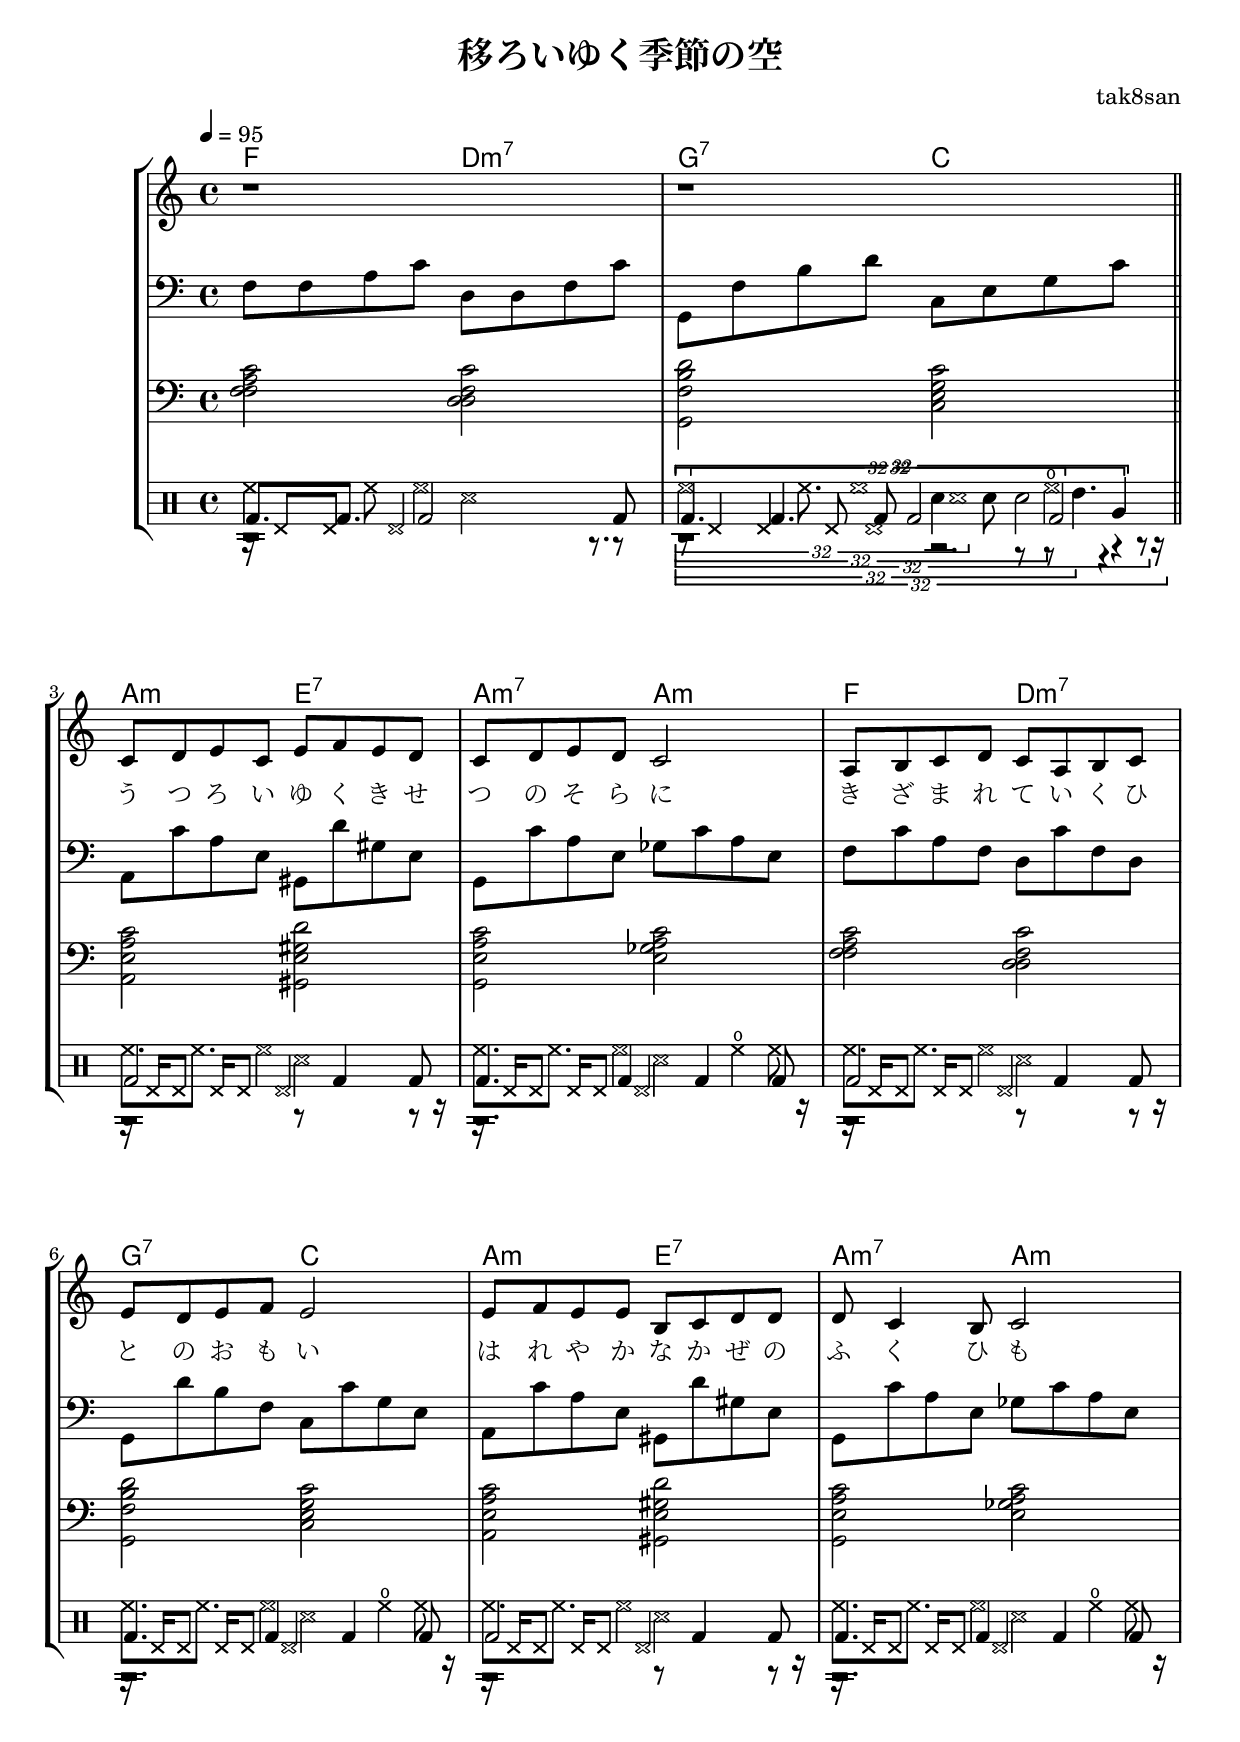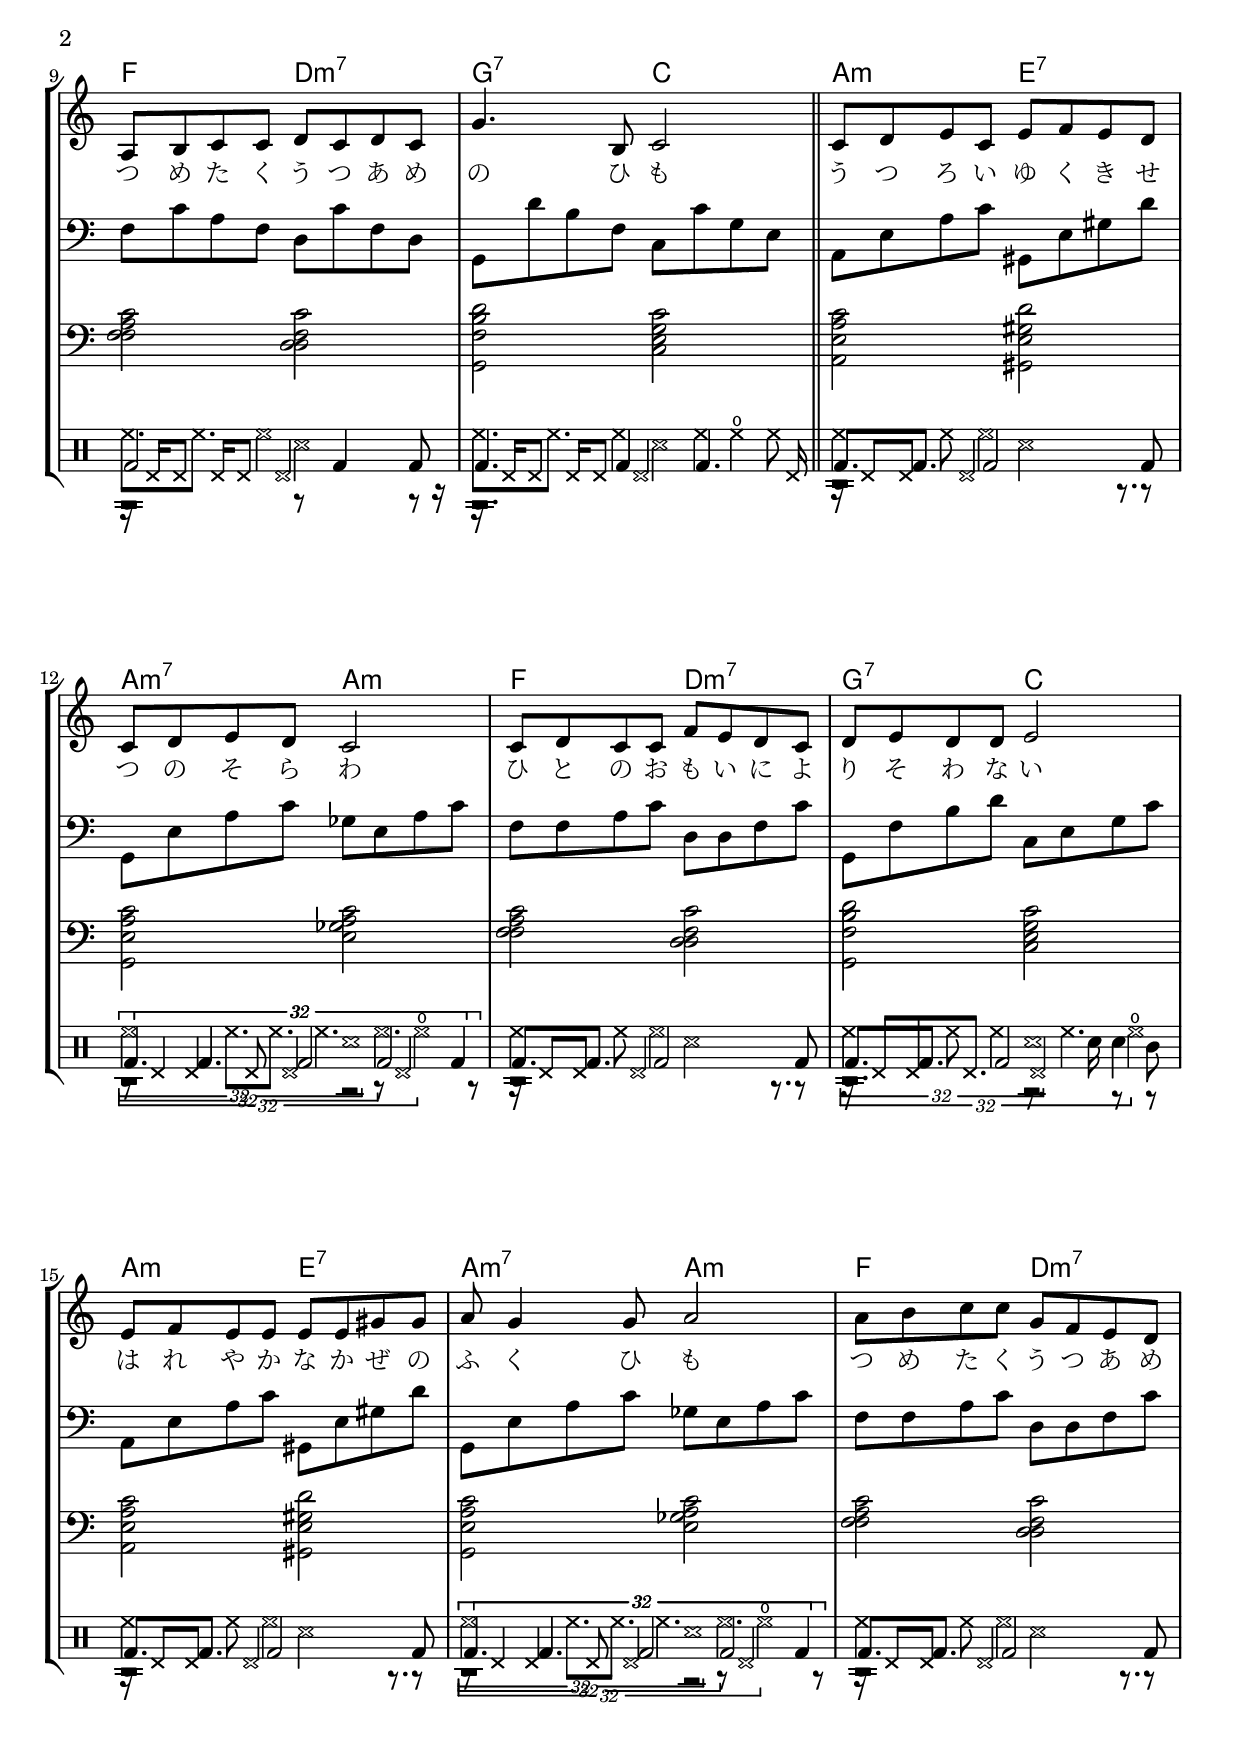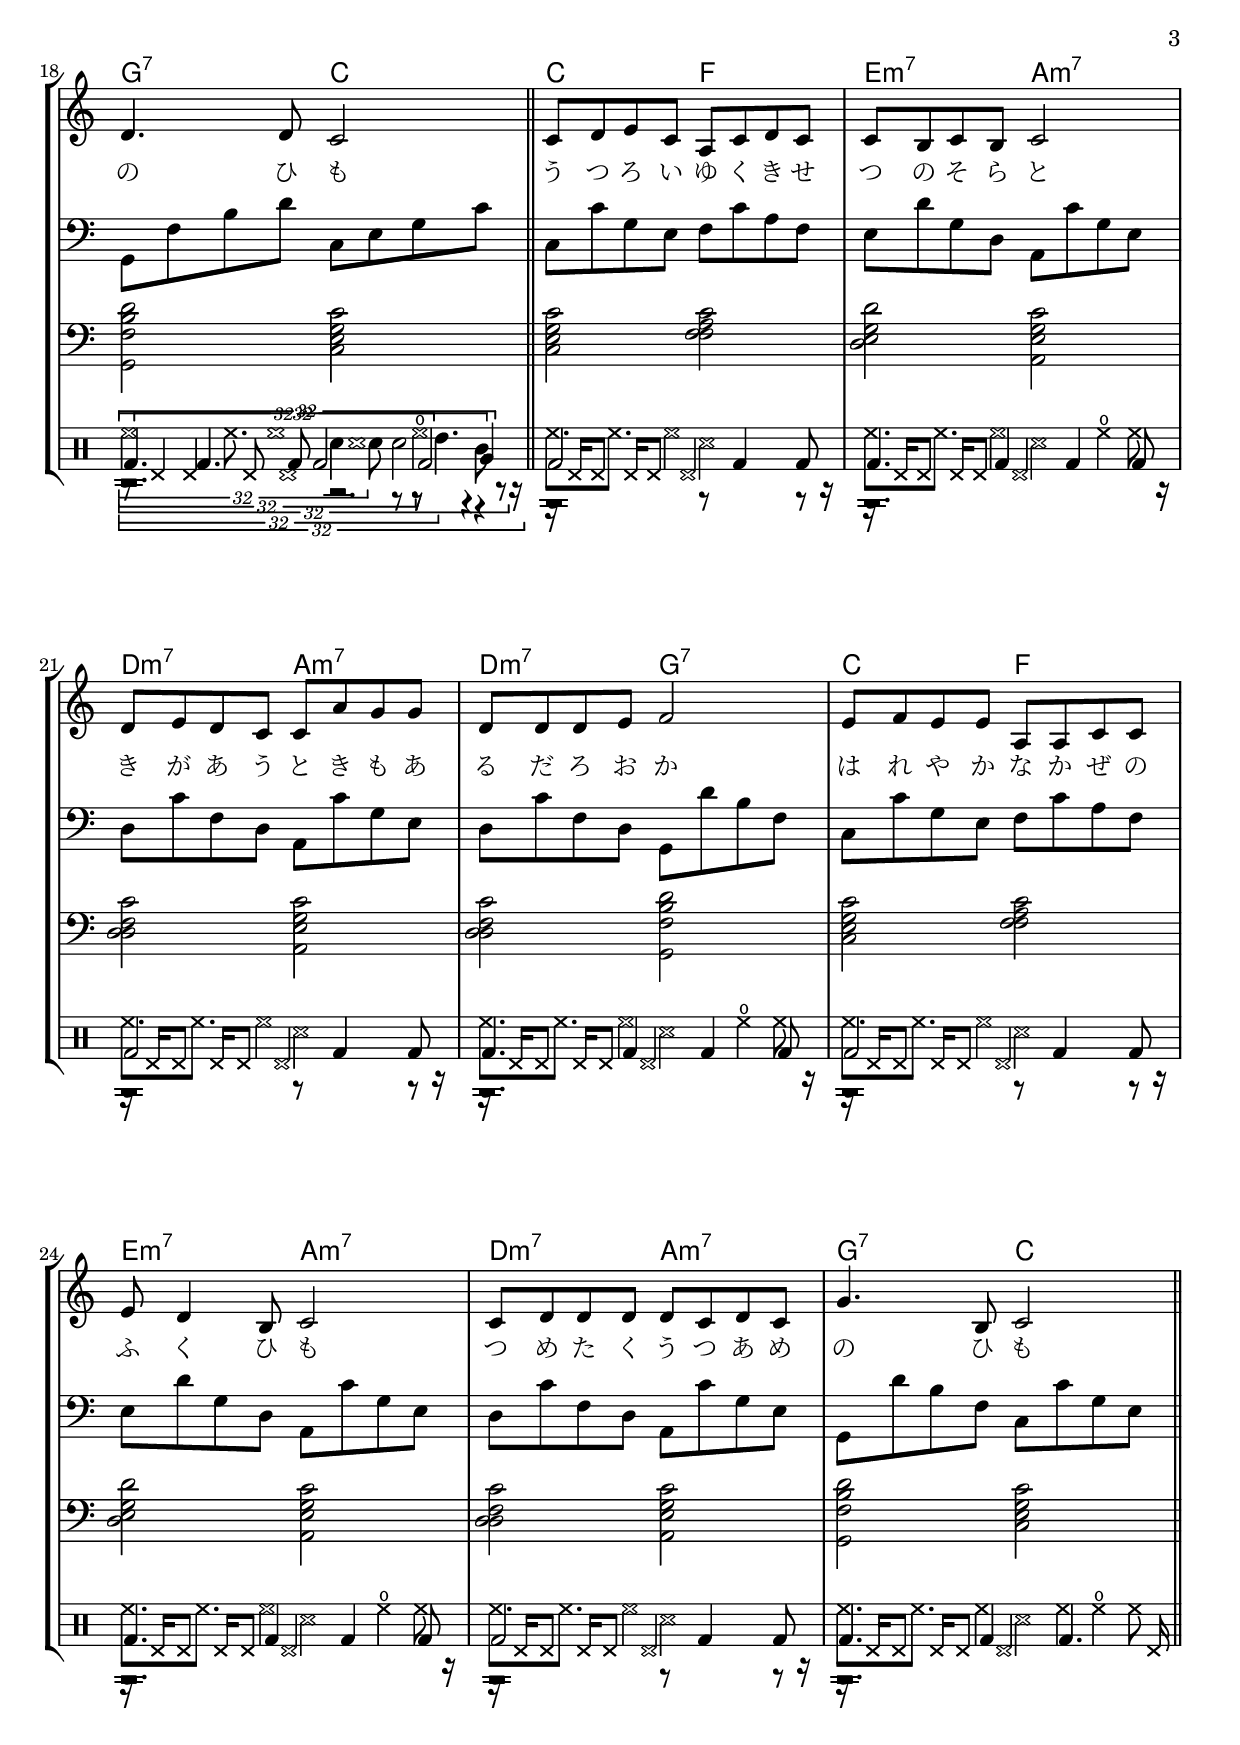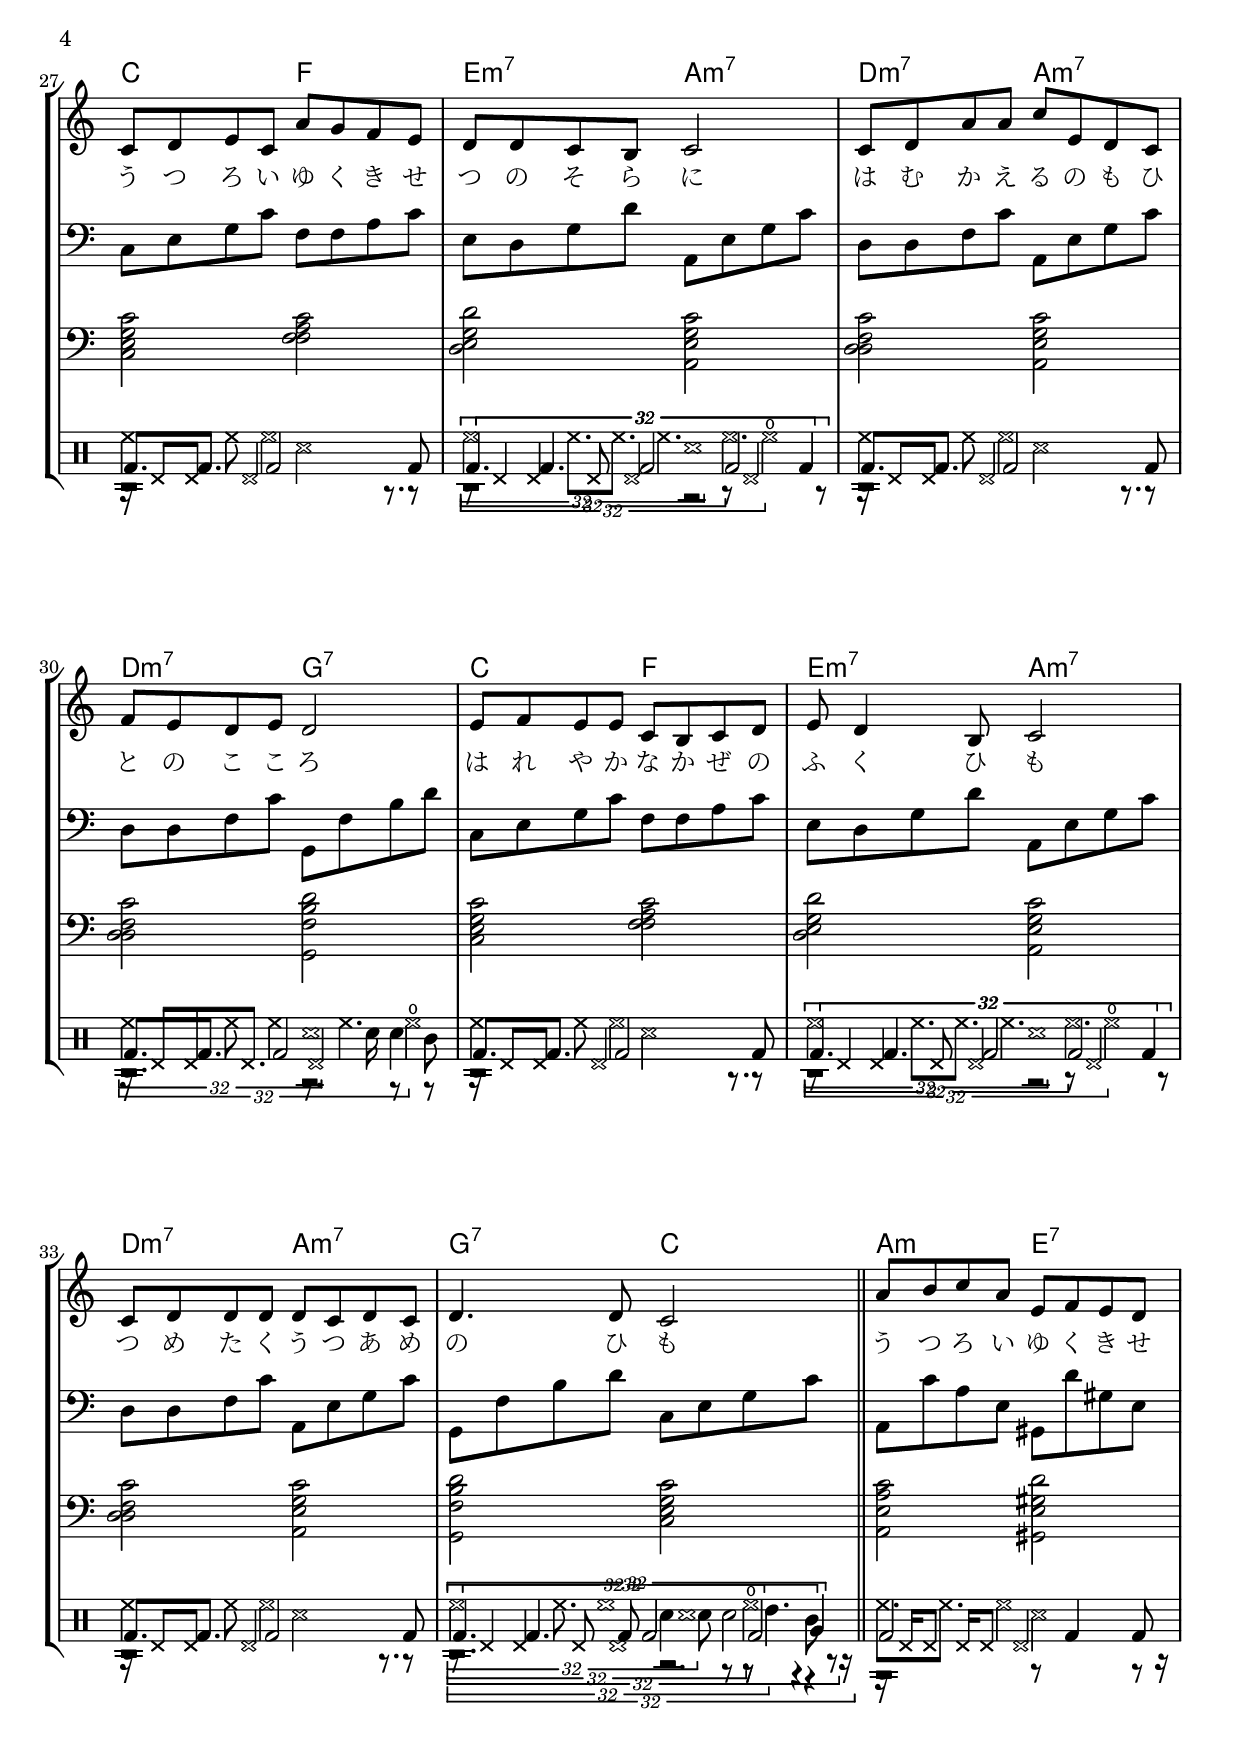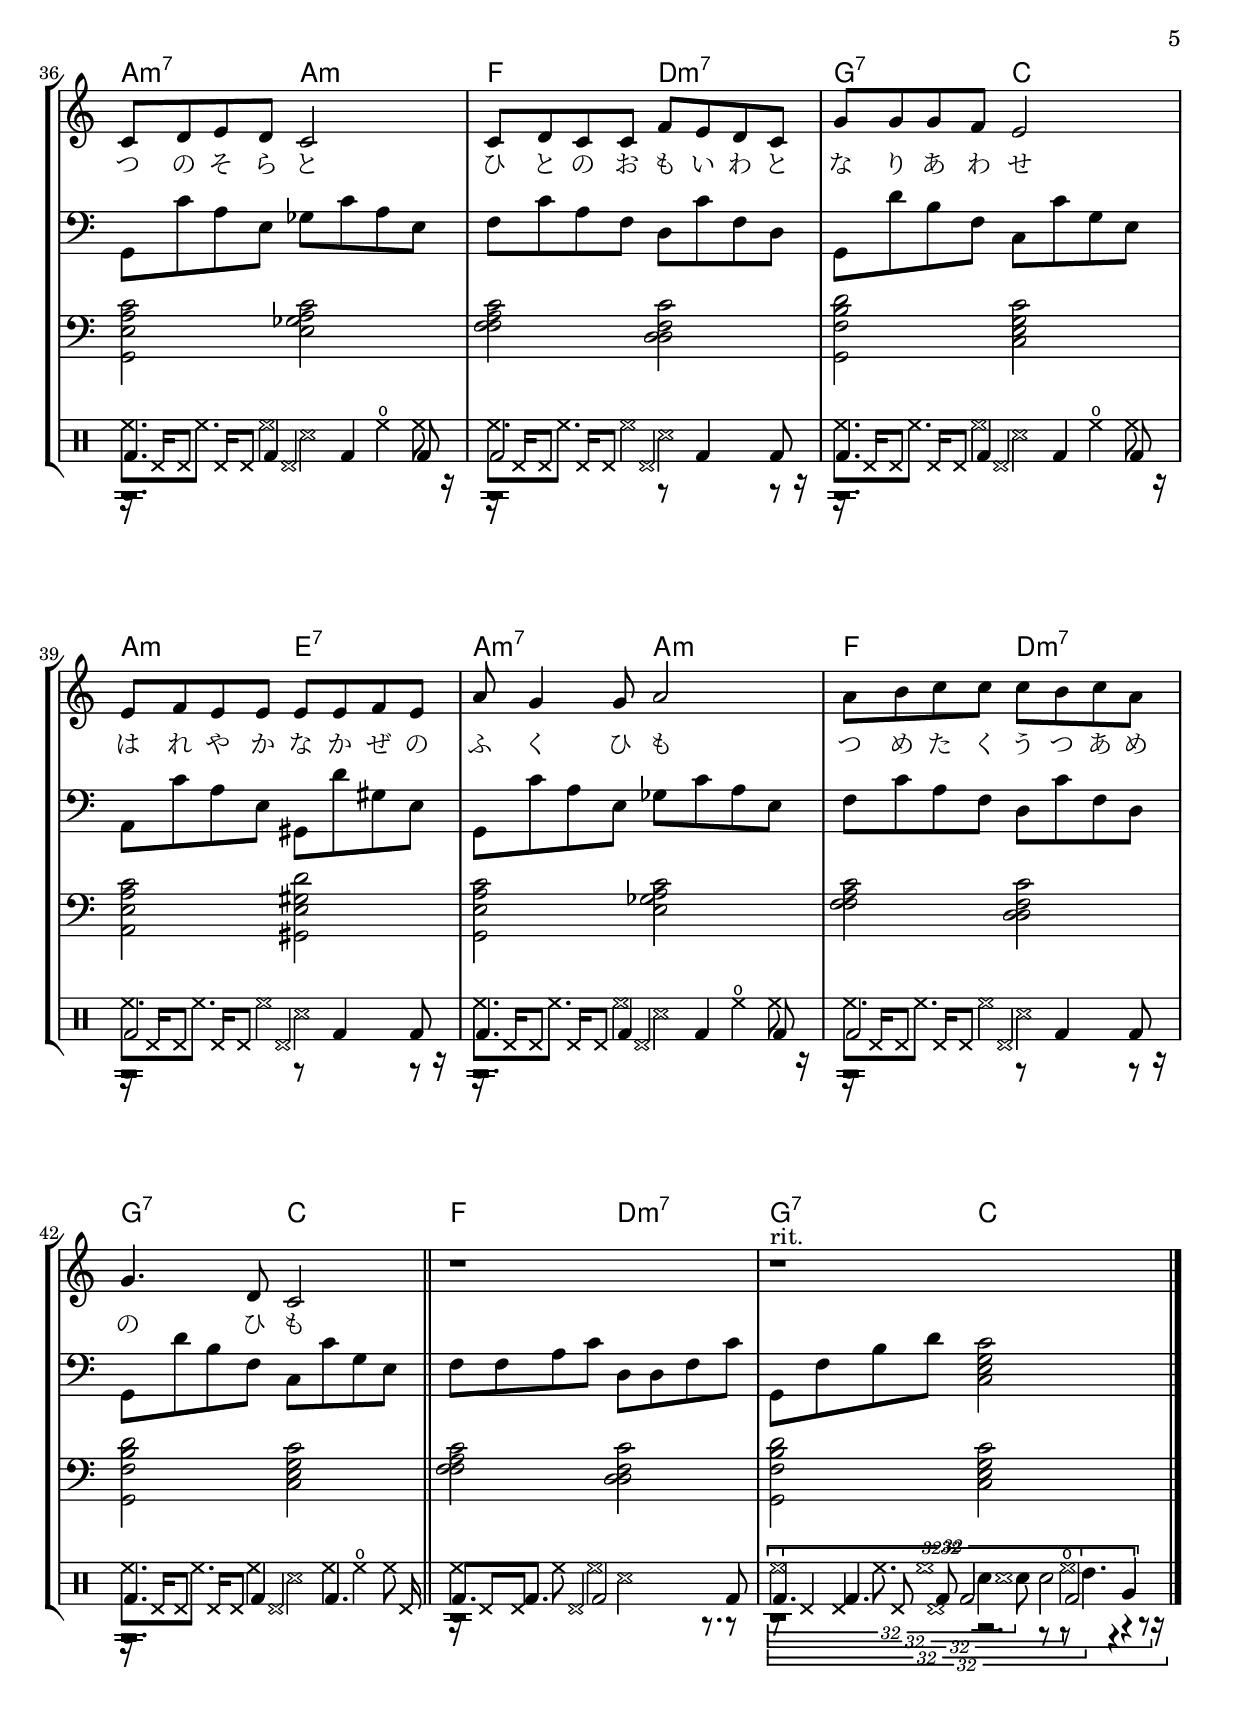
\version "2.12.1"

\header {
	title = \markup {移ろいゆく季節の空}
	composer = \markup \center-column {tak8san}
}

harmony = \chordmode {
	f2 d:min7 g:7 c 

	a:m e:7 a:min7 a:m f d:min7 g:7 c a:m e:7 a:min7 a:m f d:min7 g:7 c 

	a:m e:7 a:min7 a:m f d:min7 g:7 c a:m e:7 a:min7 a:m f d:min7 g:7 c 

	c f e:min7 a:min7 d:min7 a:min7 d:min7 g:7 c f e:min7 a:min7 d:min7 a:min7 g:7 c 

	c f e:min7 a:min7 d:min7 a:min7 d:min7 g:7 c f e:min7 a:min7 d:min7 a:min7 g:7 c 

	a:m e:7 a:min7 a:m f d:min7 g:7 c a:m e:7 a:min7 a:m f d:min7 g:7 c 

	f d:min7 g:7 c 
}

melody = {
	\key c \major
	\tempo 4 = 95
	r1 | r1   
	\set Staff.midiInstrument = #"fss0.35"
	\set Staff.midiMinimumVolume = #0.7
	\set Staff.midiMaximumVolume = #0.9
	c'8  d'8  e'8  c'8  e'8  f'8  e'8  d'8 
	c'8  d'8  e'8  d'8  c'2 
	a8  b8  c'8  d'8  c'8  a8  b8  c'8 
	e'8  d'8  e'8  f'8  e'2 
	e'8  f'8  e'8  e'8  b8  c'8  d'8  d'8 
	d'8  c'4  b8  c'2 
	a8  b8  c'8  c'8  d'8  c'8  d'8  c'8 
	g'4.  b8  c'2
	\set Staff.midiInstrument = #"fss0.35"
	\set Staff.midiMinimumVolume = #0.7
	\set Staff.midiMaximumVolume = #0.9
	c'8  d'8  e'8  c'8  e'8  f'8  e'8  d'8 
	c'8  d'8  e'8  d'8  c'2 
	c'8  d'8  c'8  c'8  f'8  e'8  d'8  c'8 
	d'8  e'8  d'8  d'8  e'2 
	e'8  f'8  e'8  e'8  e'8  e'8  gis'8  gis'8 
	a'8  g'4  g'8  a'2 
	a'8  b'8  c''8  c''8  g'8  f'8  e'8  d'8 
	d'4.  d'8  c'2
	\set Staff.midiInstrument = #"fss0.35"
	\set Staff.midiMinimumVolume = #0.7
	\set Staff.midiMaximumVolume = #0.9
	c'8  d'8  e'8  c'8  a8  c'8  d'8  c'8 
	c'8  b8  c'8  b8  c'2 
	d'8  e'8  d'8  c'8  c'8  a'8  g'8  g'8 
	d'8  d'8  d'8  e'8  f'2 
	e'8  f'8  e'8  e'8  a8  a8  c'8  c'8 
	e'8  d'4  b8  c'2 
	c'8  d'8  d'8  d'8  d'8  c'8  d'8  c'8 
	g'4.  b8  c'2
	\set Staff.midiInstrument = #"fss0.35"
	\set Staff.midiMinimumVolume = #0.7
	\set Staff.midiMaximumVolume = #0.9
	c'8  d'8  e'8  c'8  a'8  g'8  f'8  e'8 
	d'8  d'8  c'8  b8  c'2 
	c'8  d'8  a'8  a'8  c''8  e'8  d'8  c'8 
	f'8  e'8  d'8  e'8  d'2 
	e'8  f'8  e'8  e'8  c'8  b8  c'8  d'8 
	e'8  d'4  b8  c'2 
	c'8  d'8  d'8  d'8  d'8  c'8  d'8  c'8 
	d'4.  d'8  c'2
	\set Staff.midiInstrument = #"fss0.35"
	\set Staff.midiMinimumVolume = #0.7
	\set Staff.midiMaximumVolume = #0.9
	a'8  b'8  c''8  a'8  e'8  f'8  e'8  d'8 
	c'8  d'8  e'8  d'8  c'2 
	c'8  d'8  c'8  c'8  f'8  e'8  d'8  c'8 
	g'8  g'8  g'8  f'8  e'2 
	e'8  f'8  e'8  e'8  e'8  e'8  f'8  e'8 
	a'8  g'4  g'8  a'2 
	a'8  b'8  c''8  c''8  c''8  b'8  c''8  a'8 
	g'4.  d'8  c'2
	r1 | r1^"rit." \bar "|."
}

words = \lyricmode {
	
	う  つ  ろ  い  ゆ  く  き  せ  つ  の  そ  ら  に  き  ざ  ま  れ  て  い  く  ひ  と  の  お  も  い  は  れ  や  か  な  か  ぜ  の  ふ  く  ひ  も  つ  め  た  く  う  つ  あ  め  の  ひ  も  
	う  つ  ろ  い  ゆ  く  き  せ  つ  の  そ  ら  わ  ひ  と  の  お  も  い  に  よ  り  そ  わ  な  い  は  れ  や  か  な  か  ぜ  の  ふ  く  ひ  も  つ  め  た  く  う  つ  あ  め  の  ひ  も  
	う  つ  ろ  い  ゆ  く  き  せ  つ  の  そ  ら  と  き  が  あ  う  と  き  も  あ  る  だ  ろ  お  か  は  れ  や  か  な  か  ぜ  の  ふ  く  ひ  も  つ  め  た  く  う  つ  あ  め  の  ひ  も  
	う  つ  ろ  い  ゆ  く  き  せ  つ  の  そ  ら  に  は  む  か  え  る  の  も  ひ  と  の  こ  こ  ろ  は  れ  や  か  な  か  ぜ  の  ふ  く  ひ  も  つ  め  た  く  う  つ  あ  め  の  ひ  も  
	う  つ  ろ  い  ゆ  く  き  せ  つ  の  そ  ら  と  ひ  と  の  お  も  い  わ  と  な  り  あ  わ  せ  は  れ  や  か  な  か  ぜ  の  ふ  く  ひ  も  つ  め  た  く  う  つ  あ  め  の  ひ  も  
	
}

tempochange = {
	\tempo 4 = 95
	r1 | r1 \bar "||"
	\tempo 4 = 95
	r1 | r1 | r1 | r1 | r1 | r1 | r1 | r1 \bar "||"
	\tempo 4 = 95
	r1 | r1 | r1 | r1 | r1 | r1 | r1 | r1 \bar "||"
	\tempo 4 = 95
	r1 | r1 | r1 | r1 | r1 | r1 | r1 | r1 \bar "||"
	\tempo 4 = 95
	r1 | r1 | r1 | r1 | r1 | r1 | r1 | r1 \bar "||"
	\tempo 4 = 95
	r1 | r1 | r1 | r1 | r1 | r1 | r1 | r1 \bar "||"
	\tempo 4 = 95
	r1 | \tempo 4 = 71 r2 \tempo 4 = 63 r2 \bar "|."
}

mainacc = {
	\clef bass
	\set Staff.midiInstrument = #"Acoustic Guitar (steel)"
	\set Staff.midiMinimumVolume = #0.3
	\set Staff.midiMaximumVolume = #0.6
	\key c \major
	\tempo 4 = 95
	f8 f8 a8 c'8
	d8 d8 f8 c'8
	g,8 f8 b8 d'8
	c8 e8 g8 c'8
	\bar "||"

	\set Staff.midiInstrument = #"Acoustic Guitar (steel)"
	\set Staff.midiMinimumVolume = #0.3
	\set Staff.midiMaximumVolume = #0.6
	a,8 c' a e
	gis,8 d' gis e
	g,8 c' a e
	ges8 c' a e
	f8 c' a f
	d8 c' f d
	g,8 d' b f
	c8 c' g e
	a,8 c' a e
	gis,8 d' gis e
	g,8 c' a e
	ges8 c' a e
	f8 c' a f
	d8 c' f d
	g,8 d' b f
	c8 c' g e
	\bar "||"

	\set Staff.midiInstrument = #"Acoustic Guitar (steel)"
	\set Staff.midiMinimumVolume = #0.3
	\set Staff.midiMaximumVolume = #0.6
	a,8 e8 a8 c'8
	gis,8 e8 gis8 d'8
	g,8 e8 a8 c'8
	ges8 e8 a8 c'8
	f8 f8 a8 c'8
	d8 d8 f8 c'8
	g,8 f8 b8 d'8
	c8 e8 g8 c'8
	a,8 e8 a8 c'8
	gis,8 e8 gis8 d'8
	g,8 e8 a8 c'8
	ges8 e8 a8 c'8
	f8 f8 a8 c'8
	d8 d8 f8 c'8
	g,8 f8 b8 d'8
	c8 e8 g8 c'8
	\bar "||"

	\set Staff.midiInstrument = #"Acoustic Guitar (steel)"
	\set Staff.midiMinimumVolume = #0.3
	\set Staff.midiMaximumVolume = #0.6
	c8 c' g e
	f8 c' a f
	e8 d' g d
	a,8 c' g e
	d8 c' f d
	a,8 c' g e
	d8 c' f d
	g,8 d' b f
	c8 c' g e
	f8 c' a f
	e8 d' g d
	a,8 c' g e
	d8 c' f d
	a,8 c' g e
	g,8 d' b f
	c8 c' g e
	\bar "||"

	\set Staff.midiInstrument = #"Acoustic Guitar (steel)"
	\set Staff.midiMinimumVolume = #0.3
	\set Staff.midiMaximumVolume = #0.6
	c8 e8 g8 c'8
	f8 f8 a8 c'8
	e8 d8 g8 d'8
	a,8 e8 g8 c'8
	d8 d8 f8 c'8
	a,8 e8 g8 c'8
	d8 d8 f8 c'8
	g,8 f8 b8 d'8
	c8 e8 g8 c'8
	f8 f8 a8 c'8
	e8 d8 g8 d'8
	a,8 e8 g8 c'8
	d8 d8 f8 c'8
	a,8 e8 g8 c'8
	g,8 f8 b8 d'8
	c8 e8 g8 c'8
	\bar "||"

	\set Staff.midiInstrument = #"Acoustic Guitar (steel)"
	\set Staff.midiMinimumVolume = #0.3
	\set Staff.midiMaximumVolume = #0.6
	a,8 c' a e
	gis,8 d' gis e
	g,8 c' a e
	ges8 c' a e
	f8 c' a f
	d8 c' f d
	g,8 d' b f
	c8 c' g e
	a,8 c' a e
	gis,8 d' gis e
	g,8 c' a e
	ges8 c' a e
	f8 c' a f
	d8 c' f d
	g,8 d' b f
	c8 c' g e
	\bar "||"

	\set Staff.midiInstrument = #"Acoustic Guitar (steel)"
	\set Staff.midiMinimumVolume = #0.3
	\set Staff.midiMaximumVolume = #0.6
	f8 f8 a8 c'8
	d8 d8 f8 c'8
	g,8 f8 b8 d'8
	<c e g c'>2
	\bar "|."
}

subacc = {
	\clef bass
	\set Staff.midiInstrument = #"String Ensemble 1"
	\set Staff.midiMinimumVolume = #0.3
	\set Staff.midiMaximumVolume = #0.6
	\key c \major
	\tempo 4 = 95
	<f f a c'>2
	<d d f c'>2
	<g, f b d'>2
	<c e g c'>2
	\bar "||"

	\set Staff.midiInstrument = #"String Ensemble 2"
	\set Staff.midiMinimumVolume = #0.3
	\set Staff.midiMaximumVolume = #0.6
	<a, e a c'>2
	<gis, e gis d'>2
	<g, e a c'>2
	<ges e a c'>2
	<f f a c'>2
	<d d f c'>2
	<g, f b d'>2
	<c e g c'>2
	<a, e a c'>2
	<gis, e gis d'>2
	<g, e a c'>2
	<ges e a c'>2
	<f f a c'>2
	<d d f c'>2
	<g, f b d'>2
	<c e g c'>2
	\bar "||"

	\set Staff.midiInstrument = #"String Ensemble 1"
	\set Staff.midiMinimumVolume = #0.3
	\set Staff.midiMaximumVolume = #0.6
	<a, e a c'>2
	<gis, e gis d'>2
	<g, e a c'>2
	<ges e a c'>2
	<f f a c'>2
	<d d f c'>2
	<g, f b d'>2
	<c e g c'>2
	<a, e a c'>2
	<gis, e gis d'>2
	<g, e a c'>2
	<ges e a c'>2
	<f f a c'>2
	<d d f c'>2
	<g, f b d'>2
	<c e g c'>2
	\bar "||"

	\set Staff.midiInstrument = #"String Ensemble 2"
	\set Staff.midiMinimumVolume = #0.3
	\set Staff.midiMaximumVolume = #0.6
	<c e g c'>2
	<f f a c'>2
	<e d g d'>2
	<a, e g c'>2
	<d d f c'>2
	<a, e g c'>2
	<d d f c'>2
	<g, f b d'>2
	<c e g c'>2
	<f f a c'>2
	<e d g d'>2
	<a, e g c'>2
	<d d f c'>2
	<a, e g c'>2
	<g, f b d'>2
	<c e g c'>2
	\bar "||"

	\set Staff.midiInstrument = #"String Ensemble 1"
	\set Staff.midiMinimumVolume = #0.3
	\set Staff.midiMaximumVolume = #0.6
	<c e g c'>2
	<f f a c'>2
	<e d g d'>2
	<a, e g c'>2
	<d d f c'>2
	<a, e g c'>2
	<d d f c'>2
	<g, f b d'>2
	<c e g c'>2
	<f f a c'>2
	<e d g d'>2
	<a, e g c'>2
	<d d f c'>2
	<a, e g c'>2
	<g, f b d'>2
	<c e g c'>2
	\bar "||"

	\set Staff.midiInstrument = #"String Ensemble 2"
	\set Staff.midiMinimumVolume = #0.3
	\set Staff.midiMaximumVolume = #0.6
	<a, e a c'>2
	<gis, e gis d'>2
	<g, e a c'>2
	<ges e a c'>2
	<f f a c'>2
	<d d f c'>2
	<g, f b d'>2
	<c e g c'>2
	<a, e a c'>2
	<gis, e gis d'>2
	<g, e a c'>2
	<ges e a c'>2
	<f f a c'>2
	<d d f c'>2
	<g, f b d'>2
	<c e g c'>2
	\bar "||"

	\set Staff.midiInstrument = #"String Ensemble 1"
	\set Staff.midiMinimumVolume = #0.3
	\set Staff.midiMaximumVolume = #0.6
	<f f a c'>2
	<d d f c'>2
	<g, f b d'>2
	<c e g c'>2
	\bar "|."
}

percA = {
	\drummode {
	hh4 hh8 hh2 r8  |\times 16/32{ hh2 hh8. hh1 r4 r16 } \bar "||"
	r1  |r2. hho4  |r1  |r2. hho4  |r1  |r2. hho4  |r1  |r2. hho4  \bar "||"
	hh4 hh8 hh2 r8  |\times 16/32{ hh2 hh8. hh8. hh4. hh2. } |hh4 hh8 hh2 r8  |hh4 hh8 hh4 hh4.  |hh4 hh8 hh2 r8  |\times 16/32{ hh2 hh8. hh8. hh4. hh2. } |hh4 hh8 hh2 r8  |\times 16/32{ hh2 hh8. hh1 r4 r16 } \bar "||"
	r1  |r2. hho4  |r1  |r2. hho4  |r1  |r2. hho4  |r1  |r2. hho4  \bar "||"
	hh4 hh8 hh2 r8  |\times 16/32{ hh2 hh8. hh8. hh4. hh2. } |hh4 hh8 hh2 r8  |hh4 hh8 hh4 hh4.  |hh4 hh8 hh2 r8  |\times 16/32{ hh2 hh8. hh8. hh4. hh2. } |hh4 hh8 hh2 r8  |\times 16/32{ hh2 hh8. hh1 r4 r16 } \bar "||"
	r1  |r2. hho4  |r1  |r2. hho4  |r1  |r2. hho4  |r1  |r2. hho4  \bar "||"
	hh4 hh8 hh2 r8  |\times 16/32{ hh2 hh8. hh1 r4 r16 } \bar "|."
	}
}

percB = {
	\drummode {
	r16 hhp8 hhp8 hhp2 r8.  |\times 16/32{ r8 hhp4 hhp4 hhp8 hhp1 r4 } \bar "||"
	r16 hhp16 hhp8 hhp16 hhp8 hhp2 r16  |r16 hhp16 hhp8 hhp16 hhp8 hhp2 r16  |r16 hhp16 hhp8 hhp16 hhp8 hhp2 r16  |r16 hhp16 hhp8 hhp16 hhp8 hhp2 r16  |r16 hhp16 hhp8 hhp16 hhp8 hhp2 r16  |r16 hhp16 hhp8 hhp16 hhp8 hhp2 r16  |r16 hhp16 hhp8 hhp16 hhp8 hhp2 r16  |r16 hhp16 hhp8 hhp16 hhp8 hhp2 hhp16  \bar "||"
	r16 hhp8 hhp8 hhp2 r8.  |\times 16/32{ r8 hhp4 hhp4 hhp8 hhp2 r8 hhp2 r8 } |r16 hhp8 hhp8 hhp2 r8.  |r16 hhp8 hhp8 hhp8. hhp2  |r16 hhp8 hhp8 hhp2 r8.  |\times 16/32{ r8 hhp4 hhp4 hhp8 hhp2 r8 hhp2 r8 } |r16 hhp8 hhp8 hhp2 r8.  |\times 16/32{ r8 hhp4 hhp4 hhp8 hhp1 r4 } \bar "||"
	r16 hhp16 hhp8 hhp16 hhp8 hhp2 r16  |r16 hhp16 hhp8 hhp16 hhp8 hhp2 r16  |r16 hhp16 hhp8 hhp16 hhp8 hhp2 r16  |r16 hhp16 hhp8 hhp16 hhp8 hhp2 r16  |r16 hhp16 hhp8 hhp16 hhp8 hhp2 r16  |r16 hhp16 hhp8 hhp16 hhp8 hhp2 r16  |r16 hhp16 hhp8 hhp16 hhp8 hhp2 r16  |r16 hhp16 hhp8 hhp16 hhp8 hhp2 hhp16  \bar "||"
	r16 hhp8 hhp8 hhp2 r8.  |\times 16/32{ r8 hhp4 hhp4 hhp8 hhp2 r8 hhp2 r8 } |r16 hhp8 hhp8 hhp2 r8.  |r16 hhp8 hhp8 hhp8. hhp2  |r16 hhp8 hhp8 hhp2 r8.  |\times 16/32{ r8 hhp4 hhp4 hhp8 hhp2 r8 hhp2 r8 } |r16 hhp8 hhp8 hhp2 r8.  |\times 16/32{ r8 hhp4 hhp4 hhp8 hhp1 r4 } \bar "||"
	r16 hhp16 hhp8 hhp16 hhp8 hhp2 r16  |r16 hhp16 hhp8 hhp16 hhp8 hhp2 r16  |r16 hhp16 hhp8 hhp16 hhp8 hhp2 r16  |r16 hhp16 hhp8 hhp16 hhp8 hhp2 r16  |r16 hhp16 hhp8 hhp16 hhp8 hhp2 r16  |r16 hhp16 hhp8 hhp16 hhp8 hhp2 r16  |r16 hhp16 hhp8 hhp16 hhp8 hhp2 r16  |r16 hhp16 hhp8 hhp16 hhp8 hhp2 hhp16  \bar "||"
	r16 hhp8 hhp8 hhp2 r8.  |\times 16/32{ r8 hhp4 hhp4 hhp8 hhp1 r4 } \bar "|."
	}
}

percC = {
	\drummode {
	r1  |\times 16/32{ r1 r2 hho2 } \bar "||"
	hh8. hh8. hh2 r8  |hh8. hh8. hh2 hh8  |hh8. hh8. hh2 r8  |hh8. hh8. hh2 hh8  |hh8. hh8. hh2 r8  |hh8. hh8. hh2 hh8  |hh8. hh8. hh2 r8  |hh8. hh8. hh4 hh4 hh8  \bar "||"
	r1  |\times 16/32{ r1 r2 hho2 } |r1  |\times 16/32{ r1 r2 hho2 } |r1  |\times 16/32{ r1 r2 hho2 } |r1  |\times 16/32{ r1 r2 hho2 } \bar "||"
	hh8. hh8. hh2 r8  |hh8. hh8. hh2 hh8  |hh8. hh8. hh2 r8  |hh8. hh8. hh2 hh8  |hh8. hh8. hh2 r8  |hh8. hh8. hh2 hh8  |hh8. hh8. hh2 r8  |hh8. hh8. hh4 hh4 hh8  \bar "||"
	r1  |\times 16/32{ r1 r2 hho2 } |r1  |\times 16/32{ r1 r2 hho2 } |r1  |\times 16/32{ r1 r2 hho2 } |r1  |\times 16/32{ r1 r2 hho2 } \bar "||"
	hh8. hh8. hh2 r8  |hh8. hh8. hh2 hh8  |hh8. hh8. hh2 r8  |hh8. hh8. hh2 hh8  |hh8. hh8. hh2 r8  |hh8. hh8. hh2 hh8  |hh8. hh8. hh2 r8  |hh8. hh8. hh4 hh4 hh8  \bar "||"
	r1  |\times 16/32{ r1 r2 hho2 } \bar "|."
	}
}

percD = {
	\drummode {
	bd8. bd8. bd2 bd8  |\times 16/32{ bd4. bd4. bd8 bd2 r8 bd2 } \bar "||"
	r2 ss2  |r2 ss2  |r2 ss2  |r2 ss2  |r2 ss2  |r2 ss2  |r2 ss2  |r2 ss2  \bar "||"
	bd8. bd8. bd2 bd8  |\times 16/32{ bd4. bd4. bd2 bd2 bd4 } |bd8. bd8. bd2 bd8  |bd8. bd8. bd2 r8  |bd8. bd8. bd2 bd8  |\times 16/32{ bd4. bd4. bd2 bd2 bd4 } |bd8. bd8. bd2 bd8  |\times 16/32{ bd4. bd4. bd8 bd2 r8 bd2 } \bar "||"
	r2 ss2  |r2 ss2  |r2 ss2  |r2 ss2  |r2 ss2  |r2 ss2  |r2 ss2  |r2 ss2  \bar "||"
	bd8. bd8. bd2 bd8  |\times 16/32{ bd4. bd4. bd2 bd2 bd4 } |bd8. bd8. bd2 bd8  |bd8. bd8. bd2 r8  |bd8. bd8. bd2 bd8  |\times 16/32{ bd4. bd4. bd2 bd2 bd4 } |bd8. bd8. bd2 bd8  |\times 16/32{ bd4. bd4. bd8 bd2 r8 bd2 } \bar "||"
	r2 ss2  |r2 ss2  |r2 ss2  |r2 ss2  |r2 ss2  |r2 ss2  |r2 ss2  |r2 ss2  \bar "||"
	bd8. bd8. bd2 bd8  |\times 16/32{ bd4. bd4. bd8 bd2 r8 bd2 } \bar "|."
	}
}

percE = {
	\drummode {
	r2 ss2  |\times 16/32{ r1 ss1 } \bar "||"
	bd2 r8 bd4 bd8  |bd4. bd4 bd4 bd8  |bd2 r8 bd4 bd8  |bd4. bd4 bd4 bd8  |bd2 r8 bd4 bd8  |bd4. bd4 bd4 bd8  |bd2 r8 bd4 bd8  |bd4. bd4 bd4.  \bar "||"
	r2 ss2  |\times 16/32{ r1 ss1 } |r2 ss2  |\times 16/32{ r1 ss1 } |r2 ss2  |\times 16/32{ r1 ss1 } |r2 ss2  |\times 16/32{ r1 ss1 } \bar "||"
	bd2 r8 bd4 bd8  |bd4. bd4 bd4 bd8  |bd2 r8 bd4 bd8  |bd4. bd4 bd4 bd8  |bd2 r8 bd4 bd8  |bd4. bd4 bd4 bd8  |bd2 r8 bd4 bd8  |bd4. bd4 bd4.  \bar "||"
	r2 ss2  |\times 16/32{ r1 ss1 } |r2 ss2  |\times 16/32{ r1 ss1 } |r2 ss2  |\times 16/32{ r1 ss1 } |r2 ss2  |\times 16/32{ r1 ss1 } \bar "||"
	bd2 r8 bd4 bd8  |bd4. bd4 bd4 bd8  |bd2 r8 bd4 bd8  |bd4. bd4 bd4 bd8  |bd2 r8 bd4 bd8  |bd4. bd4 bd4 bd8  |bd2 r8 bd4 bd8  |bd4. bd4 bd4.  \bar "||"
	r2 ss2  |\times 16/32{ r1 ss1 } \bar "|."
	}
}

percF = {
	\drummode {
	r1 |\times 16/32{ r1 sn4 sn8 sn2 r8 } \bar "||"
	r1 | r1 | r1 | r1 | r1 | r1 | r1 | r1 \bar "||"
	r1 |r1 |r1 |r2 r8. sn16 sn4  |r1 |r1 |r1 |\times 16/32{ r1 sn4 sn8 sn2 r8 } \bar "||"
	r1 | r1 | r1 | r1 | r1 | r1 | r1 | r1 \bar "||"
	r1 |r1 |r1 |r2 r8. sn16 sn4  |r1 |r1 |r1 |\times 16/32{ r1 sn4 sn8 sn2 r8 } \bar "||"
	r1 | r1 | r1 | r1 | r1 | r1 | r1 | r1 \bar "||"
	r1 |\times 16/32{ r1 sn4 sn8 sn2 r8 } \bar "|."
	}
}

percG = {
	\drummode {
	r1 |r1 \bar "||"
	r1 | r1 | r1 | r1 | r1 | r1 | r1 | r1 \bar "||"
	r1 |r1 |r1 |r2. r8 tomml8  |r1 |r1 |r1 |r2. r8 tomml8  \bar "||"
	r1 | r1 | r1 | r1 | r1 | r1 | r1 | r1 \bar "||"
	r1 |r1 |r1 |r2. r8 tomml8  |r1 |r1 |r1 |r2. r8 tomml8  \bar "||"
	r1 | r1 | r1 | r1 | r1 | r1 | r1 | r1 \bar "||"
	r1 |r1 \bar "|."
	}
}

percH = {
	\drummode {
	r1 |\times 16/32{ r1 r2 r8 tommh4. } \bar "||"
	r1 | r1 | r1 | r1 | r1 | r1 | r1 | r1 \bar "||"
	r1 |r1 |r1 |r1 |r1 |r1 |r1 |\times 16/32{ r1 r2 r8 tommh4. } \bar "||"
	r1 | r1 | r1 | r1 | r1 | r1 | r1 | r1 \bar "||"
	r1 |r1 |r1 |r1 |r1 |r1 |r1 |\times 16/32{ r1 r2 r8 tommh4. } \bar "||"
	r1 | r1 | r1 | r1 | r1 | r1 | r1 | r1 \bar "||"
	r1 |\times 16/32{ r1 r2 r8 tommh4. } \bar "|."
	}
}

percI = {
	\drummode {
	r1 |\times 16/32{ r1 r2. tomfh4 } \bar "||"
	r1 | r1 | r1 | r1 | r1 | r1 | r1 | r1 \bar "||"
	r1 |r1 |r1 |r1 |r1 |r1 |r1 |\times 16/32{ r1 r2. tomfh4 } \bar "||"
	r1 | r1 | r1 | r1 | r1 | r1 | r1 | r1 \bar "||"
	r1 |r1 |r1 |r1 |r1 |r1 |r1 |\times 16/32{ r1 r2. tomfh4 } \bar "||"
	r1 | r1 | r1 | r1 | r1 | r1 | r1 | r1 \bar "||"
	r1 |\times 16/32{ r1 r2. tomfh4 } \bar "|."
	}
}

\score {
	<<
		\new StaffGroup <<
			\new ChordNames {\harmony}
			\new Voice = "melody" {\melody}
			\new Lyrics \lyricsto "melody" \words
			\new Staff = "mainacc" {\mainacc}
			\new Staff = "subacc" {\subacc}
			\new DrumStaff <<
				\new DrumVoice {\percA}
				\new DrumVoice {\percB}
				\new DrumVoice {\percC}
				\new DrumVoice {\percD}
				\new DrumVoice {\percE}
				\new DrumVoice {\percF}
				\new DrumVoice {\percG}
				\new DrumVoice {\percH}
				\new DrumVoice {\percI}
			>>
		>>
	>>
	\layout { }
}
